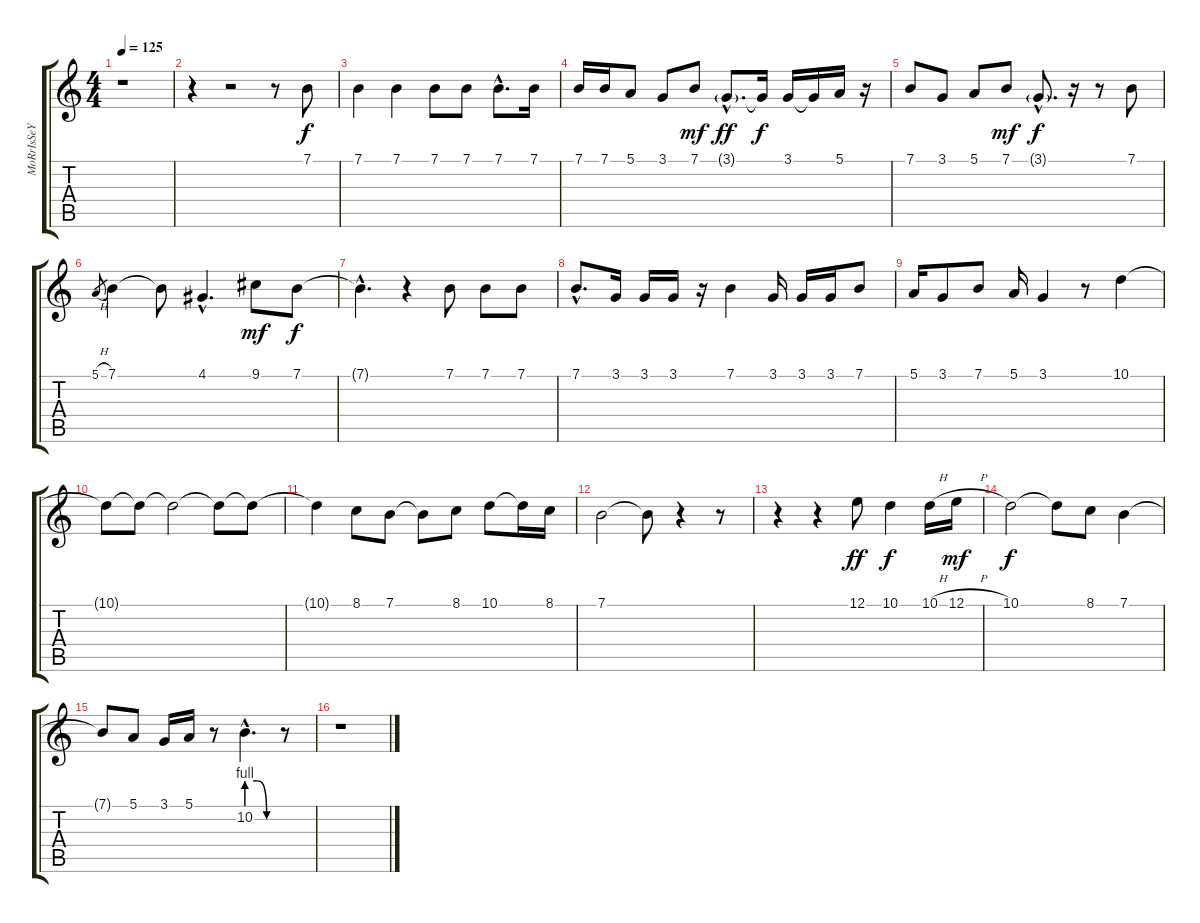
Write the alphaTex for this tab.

\track ("MoRrIsSeY" "MoRrIsSeY") {instrument flute}
\staff {score tabs}
\tuning (E4 B3 G3 D3 A2 E2) {hide}
\ts (4 4)
\tempo 125
\clef g2
\ks c
r.1{dy f} |
r.4 r.2 r.8 7.1.8 |
7.1.4 7.1.4 7.1.8 7.1.8 7.1{hac}.8{d} 7.1.16 |
7.1.16 7.1.16 5.1.8 3.1.8 7.1.8{dy mf} 3.1{g hac}.8{d dy ff} 3.1{t}.16{dy f} 3.1.16 3.1{t}.16 5.1.16 r.16 |
7.1.8 3.1.8 5.1.8 7.1.8{dy mf} 3.1{g hac}.8{d dy f} r.16 r.8 7.1.8 |
5.1{h}.8{gr} 7.1.4 7.1{t}.8 4.1{hac}.4{d} 9.1.8{dy mf} 7.1.8{dy f} |
7.1{hac t}.4{d} r.4 7.1.8 7.1.8 7.1.8 |
7.1{hac}.8{d} 3.1.16 3.1.16 3.1.16 r.16 7.1.4 3.1.16 3.1.16 3.1.16 7.1.8 |
5.1.16 3.1.8 7.1.8 5.1.16 3.1.4 r.8 10.1.4 |
10.1{t}.8 10.1{t}.8 10.1{t}.2 10.1{t}.8 10.1{t}.8 |
10.1{t}.4 8.1.8 7.1.8 7.1{t}.8 8.1.8 10.1.8 10.1{t}.16 8.1.16 |
7.1.2 7.1{t}.8 r.4 r.8 |
r.4 r.4 12.1.8{dy ff} 10.1.4{dy f} 10.1{h}.16 12.1{h}.16{dy mf} |
10.1.2{dy f} 10.1{t}.8 8.1.8 7.1.4 |
7.1{t}.8 5.1.8 3.1.16 5.1.16 r.8 10.2{be (custom 0 4 20 4 40 0 60 0) hac}.4{d} r.8 |
r.1
